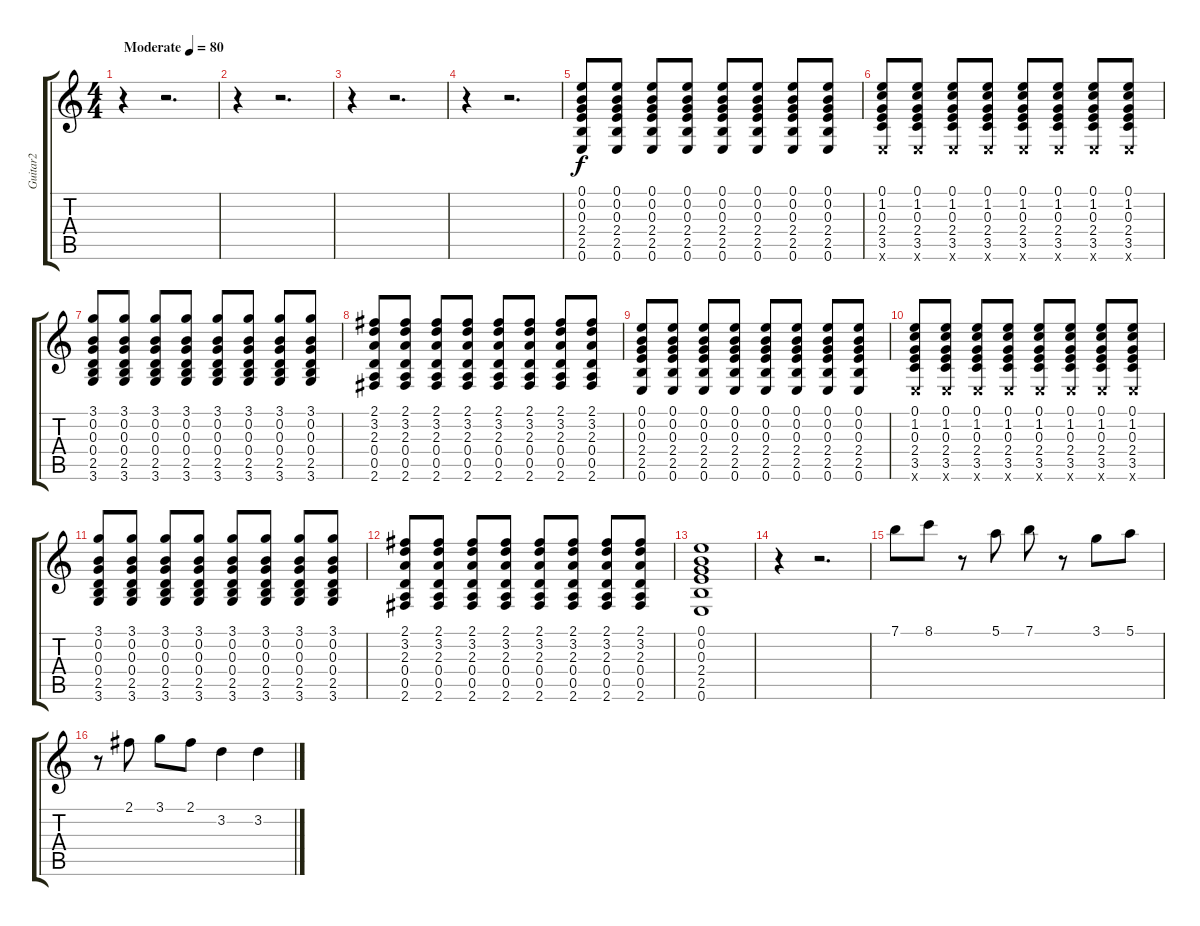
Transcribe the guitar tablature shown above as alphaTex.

\track ("Guitar2" "Guitar2") {instrument overdrivenguitar}
\staff {score tabs}
\tuning (E4 B3 G3 D3 A2 E2) {hide}
\ts (4 4)
\tempo (80 "Moderate")
\clef g2
\ks c
r.4{dy f instrument overdrivenguitar} r.2{d} |
r.4 r.2{d} |
r.4 r.2{d} |
r.4 r.2{d} |
(0.1 0.2 0.3 2.4 2.5 0.6).8 (0.1 0.2 0.3 2.4 2.5 0.6).8 (0.1 0.2 0.3 2.4 2.5 0.6).8 (0.1 0.2 0.3 2.4 2.5 0.6).8 (0.1 0.2 0.3 2.4 2.5 0.6).8 (0.1 0.2 0.3 2.4 2.5 0.6).8 (0.1 0.2 0.3 2.4 2.5 0.6).8 (0.1 0.2 0.3 2.4 2.5 0.6).8 |
(0.1 1.2 0.3 2.4 3.5 0.6{x}).8 (0.1 1.2 0.3 2.4 3.5 0.6{x}).8 (0.1 1.2 0.3 2.4 3.5 0.6{x}).8 (0.1 1.2 0.3 2.4 3.5 0.6{x}).8 (0.1 1.2 0.3 2.4 3.5 0.6{x}).8 (0.1 1.2 0.3 2.4 3.5 0.6{x}).8 (0.1 1.2 0.3 2.4 3.5 0.6{x}).8 (0.1 1.2 0.3 2.4 3.5 0.6{x}).8 |
(3.1 0.2 0.3 0.4 2.5 3.6).8 (3.1 0.2 0.3 0.4 2.5 3.6).8 (3.1 0.2 0.3 0.4 2.5 3.6).8 (3.1 0.2 0.3 0.4 2.5 3.6).8 (3.1 0.2 0.3 0.4 2.5 3.6).8 (3.1 0.2 0.3 0.4 2.5 3.6).8 (3.1 0.2 0.3 0.4 2.5 3.6).8 (3.1 0.2 0.3 0.4 2.5 3.6).8 |
(2.1 3.2 2.3 0.4 0.5 2.6).8 (2.1 3.2 2.3 0.4 0.5 2.6).8 (2.1 3.2 2.3 0.4 0.5 2.6).8 (2.1 3.2 2.3 0.4 0.5 2.6).8 (2.1 3.2 2.3 0.4 0.5 2.6).8 (2.1 3.2 2.3 0.4 0.5 2.6).8 (2.1 3.2 2.3 0.4 0.5 2.6).8 (2.1 3.2 2.3 0.4 0.5 2.6).8 |
(0.1 0.2 0.3 2.4 2.5 0.6).8 (0.1 0.2 0.3 2.4 2.5 0.6).8 (0.1 0.2 0.3 2.4 2.5 0.6).8 (0.1 0.2 0.3 2.4 2.5 0.6).8 (0.1 0.2 0.3 2.4 2.5 0.6).8 (0.1 0.2 0.3 2.4 2.5 0.6).8 (0.1 0.2 0.3 2.4 2.5 0.6).8 (0.1 0.2 0.3 2.4 2.5 0.6).8 |
(0.1 1.2 0.3 2.4 3.5 0.6{x}).8 (0.1 1.2 0.3 2.4 3.5 0.6{x}).8 (0.1 1.2 0.3 2.4 3.5 0.6{x}).8 (0.1 1.2 0.3 2.4 3.5 0.6{x}).8 (0.1 1.2 0.3 2.4 3.5 0.6{x}).8 (0.1 1.2 0.3 2.4 3.5 0.6{x}).8 (0.1 1.2 0.3 2.4 3.5 0.6{x}).8 (0.1 1.2 0.3 2.4 3.5 0.6{x}).8 |
(3.1 0.2 0.3 0.4 2.5 3.6).8 (3.1 0.2 0.3 0.4 2.5 3.6).8 (3.1 0.2 0.3 0.4 2.5 3.6).8 (3.1 0.2 0.3 0.4 2.5 3.6).8 (3.1 0.2 0.3 0.4 2.5 3.6).8 (3.1 0.2 0.3 0.4 2.5 3.6).8 (3.1 0.2 0.3 0.4 2.5 3.6).8 (3.1 0.2 0.3 0.4 2.5 3.6).8 |
(2.1 3.2 2.3 0.4 0.5 2.6).8 (2.1 3.2 2.3 0.4 0.5 2.6).8 (2.1 3.2 2.3 0.4 0.5 2.6).8 (2.1 3.2 2.3 0.4 0.5 2.6).8 (2.1 3.2 2.3 0.4 0.5 2.6).8 (2.1 3.2 2.3 0.4 0.5 2.6).8 (2.1 3.2 2.3 0.4 0.5 2.6).8 (2.1 3.2 2.3 0.4 0.5 2.6).8 |
(0.1 0.2 0.3 2.4 2.5 0.6).1 |
r.4 r.2{d} |
7.1.8 8.1.8 r.8 5.1.8 7.1.8 r.8 3.1.8 5.1.8 |
r.8 2.1.8 3.1.8 2.1.8 3.2.4 3.2.4
